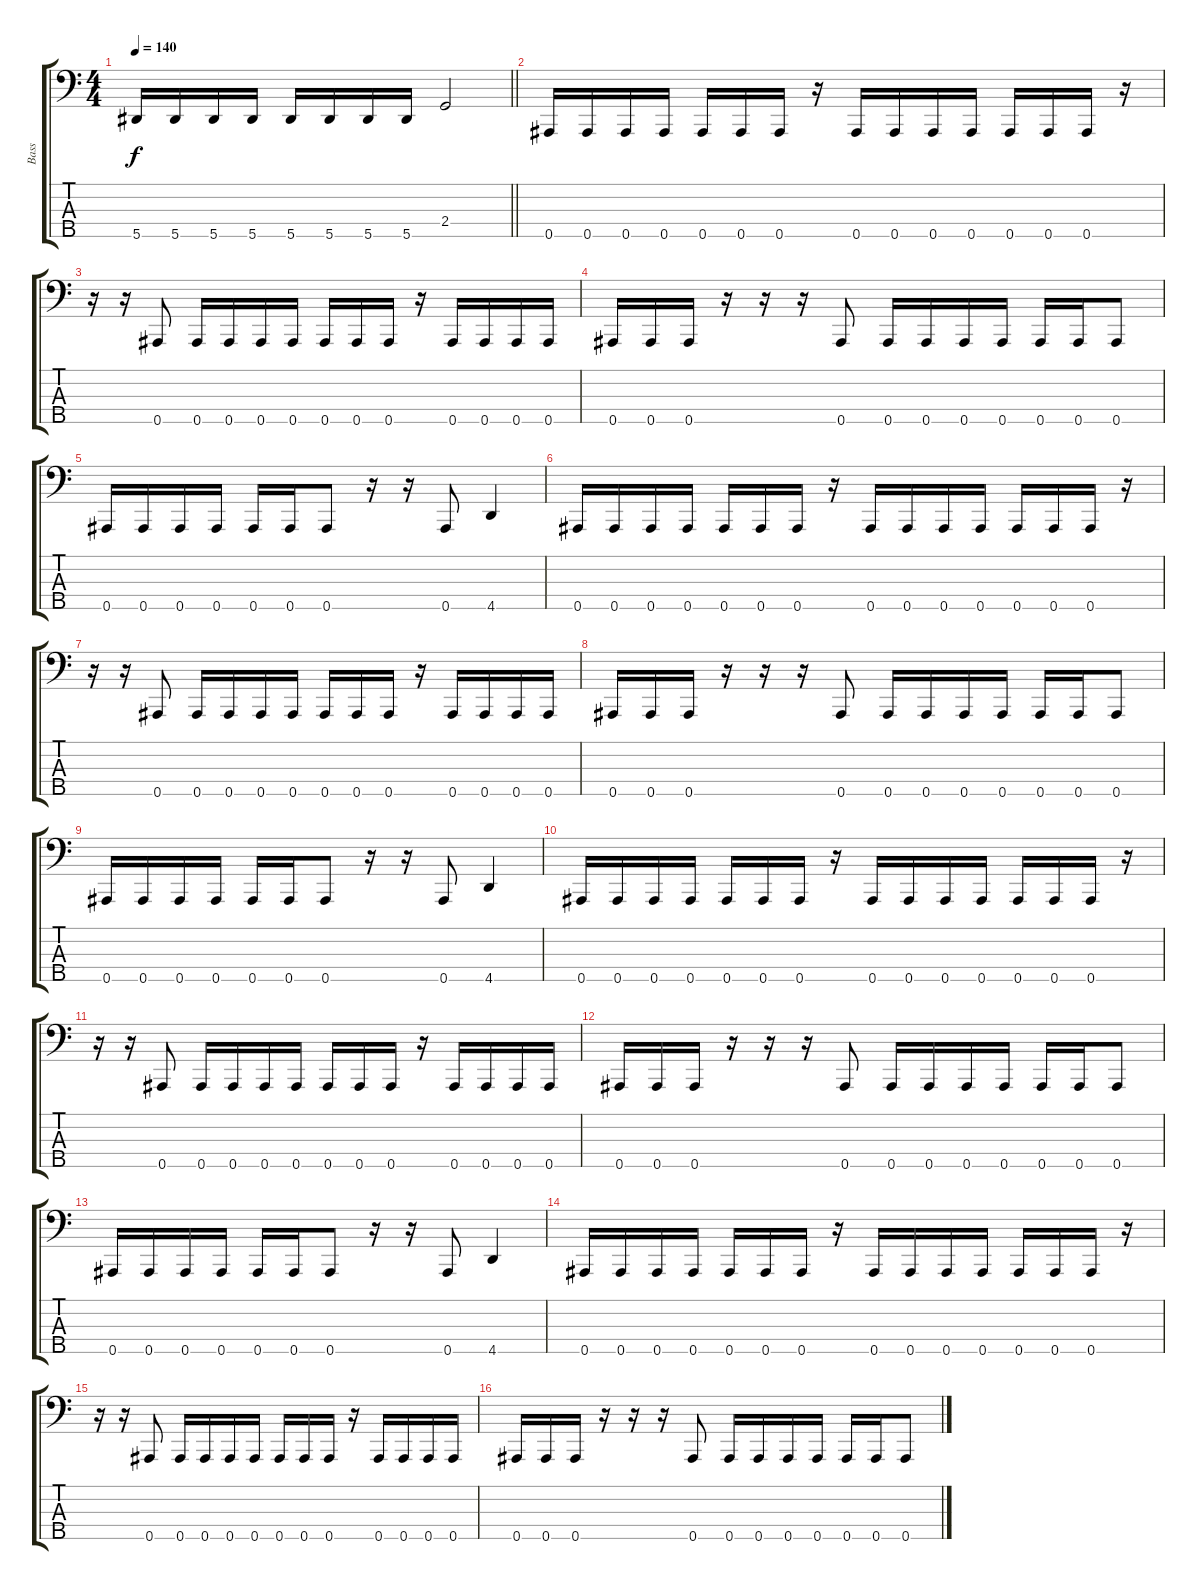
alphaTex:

\track ("Bass" "Bass") {instrument electricbasspick}
\staff {score tabs}
\tuning (F2 Eb2 Bb1 F1 Bb0) {hide}
\ts (4 4)
\tempo 140
\clef f4
\barLineRight lightlight
\ks c
5.5.16{dy f} 5.5.16 5.5.16 5.5.16 5.5.16 5.5.16 5.5.16 5.5.16 2.4.2 |
0.5.16 0.5.16 0.5.16 0.5.16 0.5.16 0.5.16 0.5.16 r.16 0.5.16 0.5.16 0.5.16 0.5.16 0.5.16 0.5.16 0.5.16 r.16 |
r.16 r.16 0.5.8 0.5.16 0.5.16 0.5.16 0.5.16 0.5.16 0.5.16 0.5.16 r.16 0.5.16 0.5.16 0.5.16 0.5.16 |
0.5.16 0.5.16 0.5.16 r.16 r.16 r.16 0.5.8 0.5.16 0.5.16 0.5.16 0.5.16 0.5.16 0.5.16 0.5.8 |
0.5.16 0.5.16 0.5.16 0.5.16 0.5.16 0.5.16 0.5.8 r.16 r.16 0.5.8 4.5.4 |
0.5.16 0.5.16 0.5.16 0.5.16 0.5.16 0.5.16 0.5.16 r.16 0.5.16 0.5.16 0.5.16 0.5.16 0.5.16 0.5.16 0.5.16 r.16 |
r.16 r.16 0.5.8 0.5.16 0.5.16 0.5.16 0.5.16 0.5.16 0.5.16 0.5.16 r.16 0.5.16 0.5.16 0.5.16 0.5.16 |
0.5.16 0.5.16 0.5.16 r.16 r.16 r.16 0.5.8 0.5.16 0.5.16 0.5.16 0.5.16 0.5.16 0.5.16 0.5.8 |
0.5.16 0.5.16 0.5.16 0.5.16 0.5.16 0.5.16 0.5.8 r.16 r.16 0.5.8 4.5.4 |
0.5.16 0.5.16 0.5.16 0.5.16 0.5.16 0.5.16 0.5.16 r.16 0.5.16 0.5.16 0.5.16 0.5.16 0.5.16 0.5.16 0.5.16 r.16 |
r.16 r.16 0.5.8 0.5.16 0.5.16 0.5.16 0.5.16 0.5.16 0.5.16 0.5.16 r.16 0.5.16 0.5.16 0.5.16 0.5.16 |
0.5.16 0.5.16 0.5.16 r.16 r.16 r.16 0.5.8 0.5.16 0.5.16 0.5.16 0.5.16 0.5.16 0.5.16 0.5.8 |
0.5.16 0.5.16 0.5.16 0.5.16 0.5.16 0.5.16 0.5.8 r.16 r.16 0.5.8 4.5.4 |
0.5.16 0.5.16 0.5.16 0.5.16 0.5.16 0.5.16 0.5.16 r.16 0.5.16 0.5.16 0.5.16 0.5.16 0.5.16 0.5.16 0.5.16 r.16 |
r.16 r.16 0.5.8 0.5.16 0.5.16 0.5.16 0.5.16 0.5.16 0.5.16 0.5.16 r.16 0.5.16 0.5.16 0.5.16 0.5.16 |
0.5.16 0.5.16 0.5.16 r.16 r.16 r.16 0.5.8 0.5.16 0.5.16 0.5.16 0.5.16 0.5.16 0.5.16 0.5.8
